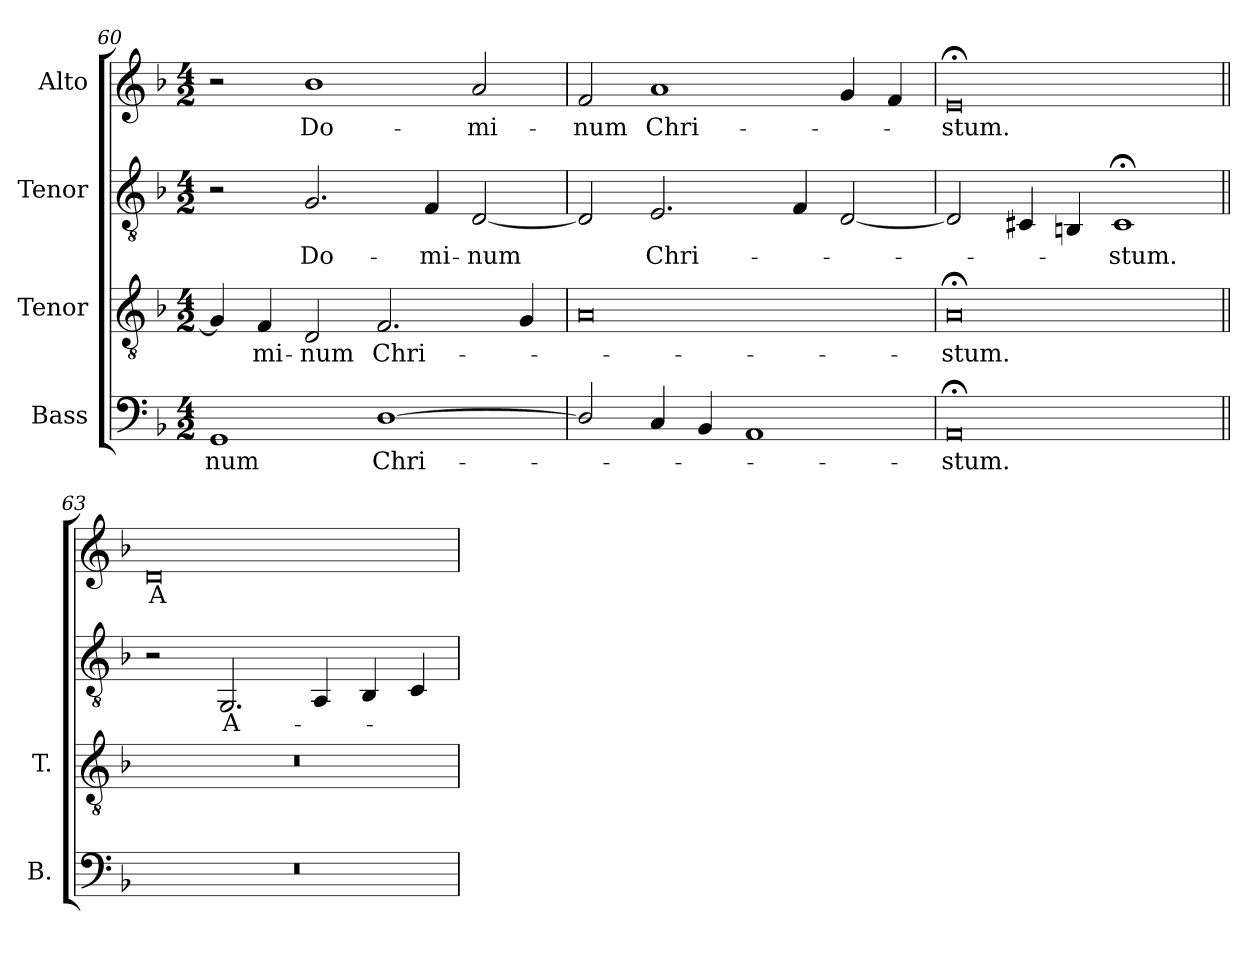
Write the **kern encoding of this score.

**kern	**text	**kern	**text	**kern	**text	**kern	**text
*part4	*part4	*part3	*part3	*part2	*part2	*part1	*part1
*staff4	*staff4	*staff3	*staff3	*staff2	*staff2	*staff1	*staff1
*I"Bass	*	*I"Tenor	*	*I"Tenor	*	*I"Alto	*
*I'B.	*	*I'T.	*	*	*	*	*
*clefF4	*	*clefGv2	*	*clefGv2	*	*clefG2	*
*	*	*ITrd7c12	*	*	*	*	*
*k[b-]	*	*k[b-]	*	*k[b-]	*	*k[b-]	*
*F:	*	*F:	*	*F:	*	*F:	*
*M4/2	*	*M4/2	*	*M4/2	*	*M4/2	*
=60	=60	=60	=60	=60	=60	=60	=60
!	!LO:LY:b:color=#000000	!	!	!	!	!	!
1GGi	-num	4GGi/]	.	2r	.	2r	.
!	!	!	!LO:LY:b:color=#000000	!	!	!	!
.	.	4FFi/	-mi-	.	.	.	.
!	!	!	!LO:LY:b:color=#000000	!	!	!	!
!	!	!	!	!	!LO:LY:b:color=#000000	!	!
!	!	!	!	!	!	!	!LO:LY:b:color=#000000
.	.	2DDi/	-num	2.Gi/	Do-	1b-i	Do-
!	!LO:LY:b:color=#000000	!	!	!	!	!	!
!	!	!	!LO:LY:b:color=#000000	!	!	!	!
[1Di	Chri-	2.FFi/	Chri-	.	.	.	.
!	!	!	!	!	!LO:LY:b:color=#000000	!	!
.	.	.	.	4Fi/	-mi-	.	.
!	!	!	!	!	!LO:LY:b:color=#000000	!	!
!	!	!	!	!	!	!	!LO:LY:b:color=#000000
.	.	.	.	[2Di/	-num	2ai/	-mi-
.	.	4GGi/	.	.	.	.	.
=61	=61	=61	=61	=61	=61	=61	=61
!	!	!	!	!	!	!	!LO:LY:b:color=#000000
2Di/]	.	0AAi	.	2Di/]	.	2fi/	-num
!	!	!	!	!	!LO:LY:b:color=#000000	!	!
!	!	!	!	!	!	!	!LO:LY:b:color=#000000
4Ci/	.	.	.	2.Ei/	Chri-	1ai	Chri-
4BB-i/	.	.	.	.	.	.	.
1AAi	.	.	.	.	.	.	.
.	.	.	.	4Fi/	.	.	.
.	.	.	.	[2Di/	.	4gi/	.
.	.	.	.	.	.	4fi/	.
=62	=62	=62	=62	=62	=62	=62	=62
!	!LO:LY:b:color=#000000	!	!	!	!	!	!
!	!	!	!LO:LY:b:color=#000000	!	!	!	!
!	!	!	!	!	!	!	!LO:LY:b:color=#000000
0AA;i	-stum.	0AA;i	-stum.	2Di/]	.	0e;i	-stum.
.	.	.	.	4C#Xi/	.	.	.
.	.	.	.	4BBni/	.	.	.
!	!	!	!	!	!LO:LY:b:color=#000000	!	!
.	.	.	.	1C#;i	-stum.	.	.
!!LO:LB:g=z
=63||	=63||	=63||	=63||	=63||	=63||	=63||	=63||
!LO:N:vis=1	!	!LO:N:vis=1	!	!	!	!	!
!	!	!	!	!	!	!	!LO:LY:b:color=#000000
0r	.	0r	.	2r	.	0di	A-
!	!	!	!	!	!LO:LY:b:color=#000000	!	!
.	.	.	.	2.GGi/	A-	.	.
.	.	.	.	4AAi/	.	.	.
.	.	.	.	4BB-i/	.	.	.
.	.	.	.	4Ci/	.	.	.
=	=	=	=	=	=	=	=
*-	*-	*-	*-	*-	*-	*-	*-
